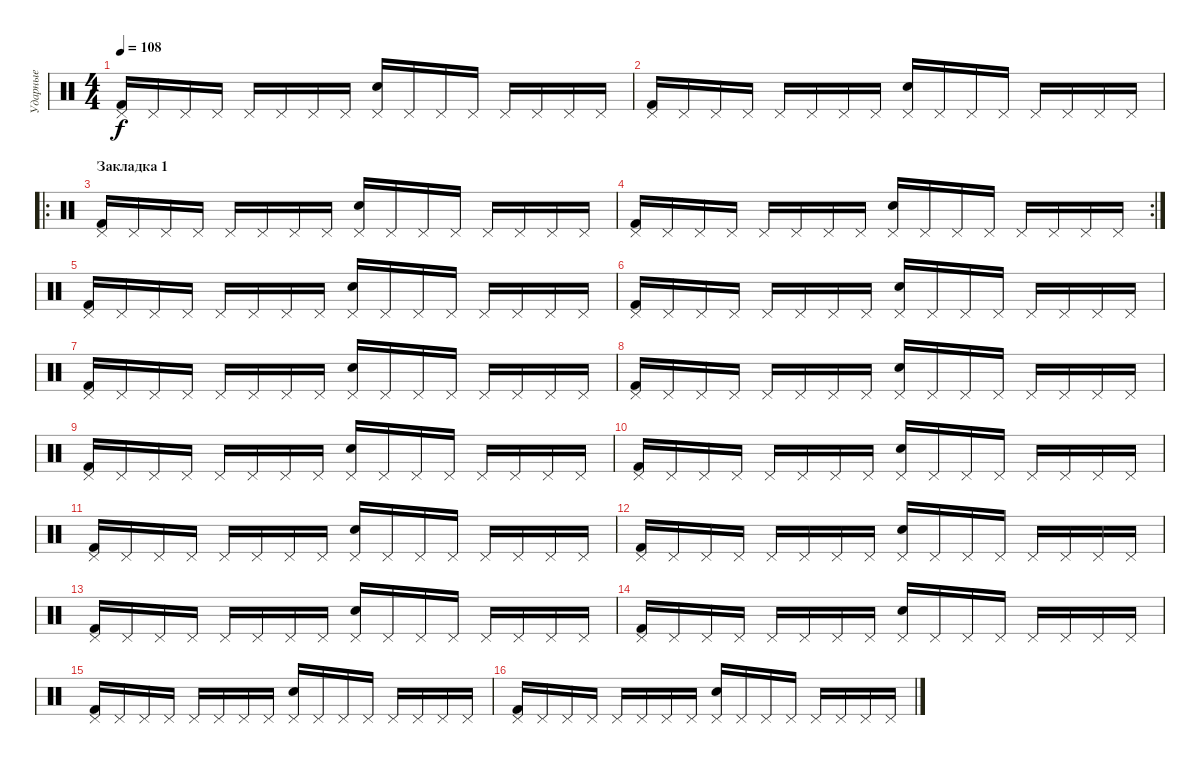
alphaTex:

\track ("Ударные" "Ударные") {instrument percussion}
\staff {score}
\articulation defaults
\ts (4 4)
\tempo 108
\clef neutral
\ks c
("Kick (hit) 2" "Pedal Hi-Hat (hit)").16{dy f} "Pedal Hi-Hat (hit)".16 "Pedal Hi-Hat (hit)".16 "Pedal Hi-Hat (hit)".16 "Pedal Hi-Hat (hit)".16 "Pedal Hi-Hat (hit)".16 "Pedal Hi-Hat (hit)".16 "Pedal Hi-Hat (hit)".16 ("Snare (hit) 2" "Pedal Hi-Hat (hit)").16 "Pedal Hi-Hat (hit)".16 "Pedal Hi-Hat (hit)".16 "Pedal Hi-Hat (hit)".16 "Pedal Hi-Hat (hit)".16 "Pedal Hi-Hat (hit)".16 "Pedal Hi-Hat (hit)".16 "Pedal Hi-Hat (hit)".16 |
("Kick (hit) 2" "Pedal Hi-Hat (hit)").16 "Pedal Hi-Hat (hit)".16 "Pedal Hi-Hat (hit)".16 "Pedal Hi-Hat (hit)".16 "Pedal Hi-Hat (hit)".16 "Pedal Hi-Hat (hit)".16 "Pedal Hi-Hat (hit)".16 "Pedal Hi-Hat (hit)".16 ("Snare (hit) 2" "Pedal Hi-Hat (hit)").16 "Pedal Hi-Hat (hit)".16 "Pedal Hi-Hat (hit)".16 "Pedal Hi-Hat (hit)".16 "Pedal Hi-Hat (hit)".16 "Pedal Hi-Hat (hit)".16 "Pedal Hi-Hat (hit)".16 "Pedal Hi-Hat (hit)".16 |
\ro
\section ("" "Закладка 1")
("Kick (hit) 2" "Pedal Hi-Hat (hit)").16 "Pedal Hi-Hat (hit)".16 "Pedal Hi-Hat (hit)".16 "Pedal Hi-Hat (hit)".16 "Pedal Hi-Hat (hit)".16 "Pedal Hi-Hat (hit)".16 "Pedal Hi-Hat (hit)".16 "Pedal Hi-Hat (hit)".16 ("Snare (hit) 2" "Pedal Hi-Hat (hit)").16 "Pedal Hi-Hat (hit)".16 "Pedal Hi-Hat (hit)".16 "Pedal Hi-Hat (hit)".16 "Pedal Hi-Hat (hit)".16 "Pedal Hi-Hat (hit)".16 "Pedal Hi-Hat (hit)".16 "Pedal Hi-Hat (hit)".16 |
\rc 2
("Kick (hit) 2" "Pedal Hi-Hat (hit)").16 "Pedal Hi-Hat (hit)".16 "Pedal Hi-Hat (hit)".16 "Pedal Hi-Hat (hit)".16 "Pedal Hi-Hat (hit)".16 "Pedal Hi-Hat (hit)".16 "Pedal Hi-Hat (hit)".16 "Pedal Hi-Hat (hit)".16 ("Snare (hit) 2" "Pedal Hi-Hat (hit)").16 "Pedal Hi-Hat (hit)".16 "Pedal Hi-Hat (hit)".16 "Pedal Hi-Hat (hit)".16 "Pedal Hi-Hat (hit)".16 "Pedal Hi-Hat (hit)".16 "Pedal Hi-Hat (hit)".16 "Pedal Hi-Hat (hit)".16 |
("Kick (hit) 2" "Pedal Hi-Hat (hit)").16 "Pedal Hi-Hat (hit)".16 "Pedal Hi-Hat (hit)".16 "Pedal Hi-Hat (hit)".16 "Pedal Hi-Hat (hit)".16 "Pedal Hi-Hat (hit)".16 "Pedal Hi-Hat (hit)".16 "Pedal Hi-Hat (hit)".16 ("Snare (hit) 2" "Pedal Hi-Hat (hit)").16 "Pedal Hi-Hat (hit)".16 "Pedal Hi-Hat (hit)".16 "Pedal Hi-Hat (hit)".16 "Pedal Hi-Hat (hit)".16 "Pedal Hi-Hat (hit)".16 "Pedal Hi-Hat (hit)".16 "Pedal Hi-Hat (hit)".16 |
("Kick (hit) 2" "Pedal Hi-Hat (hit)").16 "Pedal Hi-Hat (hit)".16 "Pedal Hi-Hat (hit)".16 "Pedal Hi-Hat (hit)".16 "Pedal Hi-Hat (hit)".16 "Pedal Hi-Hat (hit)".16 "Pedal Hi-Hat (hit)".16 "Pedal Hi-Hat (hit)".16 ("Snare (hit) 2" "Pedal Hi-Hat (hit)").16 "Pedal Hi-Hat (hit)".16 "Pedal Hi-Hat (hit)".16 "Pedal Hi-Hat (hit)".16 "Pedal Hi-Hat (hit)".16 "Pedal Hi-Hat (hit)".16 "Pedal Hi-Hat (hit)".16 "Pedal Hi-Hat (hit)".16 |
("Kick (hit) 2" "Pedal Hi-Hat (hit)").16 "Pedal Hi-Hat (hit)".16 "Pedal Hi-Hat (hit)".16 "Pedal Hi-Hat (hit)".16 "Pedal Hi-Hat (hit)".16 "Pedal Hi-Hat (hit)".16 "Pedal Hi-Hat (hit)".16 "Pedal Hi-Hat (hit)".16 ("Snare (hit) 2" "Pedal Hi-Hat (hit)").16 "Pedal Hi-Hat (hit)".16 "Pedal Hi-Hat (hit)".16 "Pedal Hi-Hat (hit)".16 "Pedal Hi-Hat (hit)".16 "Pedal Hi-Hat (hit)".16 "Pedal Hi-Hat (hit)".16 "Pedal Hi-Hat (hit)".16 |
("Kick (hit) 2" "Pedal Hi-Hat (hit)").16 "Pedal Hi-Hat (hit)".16 "Pedal Hi-Hat (hit)".16 "Pedal Hi-Hat (hit)".16 "Pedal Hi-Hat (hit)".16 "Pedal Hi-Hat (hit)".16 "Pedal Hi-Hat (hit)".16 "Pedal Hi-Hat (hit)".16 ("Snare (hit) 2" "Pedal Hi-Hat (hit)").16 "Pedal Hi-Hat (hit)".16 "Pedal Hi-Hat (hit)".16 "Pedal Hi-Hat (hit)".16 "Pedal Hi-Hat (hit)".16 "Pedal Hi-Hat (hit)".16 "Pedal Hi-Hat (hit)".16 "Pedal Hi-Hat (hit)".16 |
("Kick (hit) 2" "Pedal Hi-Hat (hit)").16 "Pedal Hi-Hat (hit)".16 "Pedal Hi-Hat (hit)".16 "Pedal Hi-Hat (hit)".16 "Pedal Hi-Hat (hit)".16 "Pedal Hi-Hat (hit)".16 "Pedal Hi-Hat (hit)".16 "Pedal Hi-Hat (hit)".16 ("Snare (hit) 2" "Pedal Hi-Hat (hit)").16 "Pedal Hi-Hat (hit)".16 "Pedal Hi-Hat (hit)".16 "Pedal Hi-Hat (hit)".16 "Pedal Hi-Hat (hit)".16 "Pedal Hi-Hat (hit)".16 "Pedal Hi-Hat (hit)".16 "Pedal Hi-Hat (hit)".16 |
("Kick (hit) 2" "Pedal Hi-Hat (hit)").16 "Pedal Hi-Hat (hit)".16 "Pedal Hi-Hat (hit)".16 "Pedal Hi-Hat (hit)".16 "Pedal Hi-Hat (hit)".16 "Pedal Hi-Hat (hit)".16 "Pedal Hi-Hat (hit)".16 "Pedal Hi-Hat (hit)".16 ("Snare (hit) 2" "Pedal Hi-Hat (hit)").16 "Pedal Hi-Hat (hit)".16 "Pedal Hi-Hat (hit)".16 "Pedal Hi-Hat (hit)".16 "Pedal Hi-Hat (hit)".16 "Pedal Hi-Hat (hit)".16 "Pedal Hi-Hat (hit)".16 "Pedal Hi-Hat (hit)".16 |
("Kick (hit) 2" "Pedal Hi-Hat (hit)").16 "Pedal Hi-Hat (hit)".16 "Pedal Hi-Hat (hit)".16 "Pedal Hi-Hat (hit)".16 "Pedal Hi-Hat (hit)".16 "Pedal Hi-Hat (hit)".16 "Pedal Hi-Hat (hit)".16 "Pedal Hi-Hat (hit)".16 ("Snare (hit) 2" "Pedal Hi-Hat (hit)").16 "Pedal Hi-Hat (hit)".16 "Pedal Hi-Hat (hit)".16 "Pedal Hi-Hat (hit)".16 "Pedal Hi-Hat (hit)".16 "Pedal Hi-Hat (hit)".16 "Pedal Hi-Hat (hit)".16 "Pedal Hi-Hat (hit)".16 |
("Kick (hit) 2" "Pedal Hi-Hat (hit)").16 "Pedal Hi-Hat (hit)".16 "Pedal Hi-Hat (hit)".16 "Pedal Hi-Hat (hit)".16 "Pedal Hi-Hat (hit)".16 "Pedal Hi-Hat (hit)".16 "Pedal Hi-Hat (hit)".16 "Pedal Hi-Hat (hit)".16 ("Snare (hit) 2" "Pedal Hi-Hat (hit)").16 "Pedal Hi-Hat (hit)".16 "Pedal Hi-Hat (hit)".16 "Pedal Hi-Hat (hit)".16 "Pedal Hi-Hat (hit)".16 "Pedal Hi-Hat (hit)".16 "Pedal Hi-Hat (hit)".16 "Pedal Hi-Hat (hit)".16 |
("Kick (hit) 2" "Pedal Hi-Hat (hit)").16 "Pedal Hi-Hat (hit)".16 "Pedal Hi-Hat (hit)".16 "Pedal Hi-Hat (hit)".16 "Pedal Hi-Hat (hit)".16 "Pedal Hi-Hat (hit)".16 "Pedal Hi-Hat (hit)".16 "Pedal Hi-Hat (hit)".16 ("Snare (hit) 2" "Pedal Hi-Hat (hit)").16 "Pedal Hi-Hat (hit)".16 "Pedal Hi-Hat (hit)".16 "Pedal Hi-Hat (hit)".16 "Pedal Hi-Hat (hit)".16 "Pedal Hi-Hat (hit)".16 "Pedal Hi-Hat (hit)".16 "Pedal Hi-Hat (hit)".16 |
("Kick (hit) 2" "Pedal Hi-Hat (hit)").16 "Pedal Hi-Hat (hit)".16 "Pedal Hi-Hat (hit)".16 "Pedal Hi-Hat (hit)".16 "Pedal Hi-Hat (hit)".16 "Pedal Hi-Hat (hit)".16 "Pedal Hi-Hat (hit)".16 "Pedal Hi-Hat (hit)".16 ("Snare (hit) 2" "Pedal Hi-Hat (hit)").16 "Pedal Hi-Hat (hit)".16 "Pedal Hi-Hat (hit)".16 "Pedal Hi-Hat (hit)".16 "Pedal Hi-Hat (hit)".16 "Pedal Hi-Hat (hit)".16 "Pedal Hi-Hat (hit)".16 "Pedal Hi-Hat (hit)".16 |
("Kick (hit) 2" "Pedal Hi-Hat (hit)").16 "Pedal Hi-Hat (hit)".16 "Pedal Hi-Hat (hit)".16 "Pedal Hi-Hat (hit)".16 "Pedal Hi-Hat (hit)".16 "Pedal Hi-Hat (hit)".16 "Pedal Hi-Hat (hit)".16 "Pedal Hi-Hat (hit)".16 ("Snare (hit) 2" "Pedal Hi-Hat (hit)").16 "Pedal Hi-Hat (hit)".16 "Pedal Hi-Hat (hit)".16 "Pedal Hi-Hat (hit)".16 "Pedal Hi-Hat (hit)".16 "Pedal Hi-Hat (hit)".16 "Pedal Hi-Hat (hit)".16 "Pedal Hi-Hat (hit)".16 |
("Kick (hit) 2" "Pedal Hi-Hat (hit)").16 "Pedal Hi-Hat (hit)".16 "Pedal Hi-Hat (hit)".16 "Pedal Hi-Hat (hit)".16 "Pedal Hi-Hat (hit)".16 "Pedal Hi-Hat (hit)".16 "Pedal Hi-Hat (hit)".16 "Pedal Hi-Hat (hit)".16 ("Snare (hit) 2" "Pedal Hi-Hat (hit)").16 "Pedal Hi-Hat (hit)".16 "Pedal Hi-Hat (hit)".16 "Pedal Hi-Hat (hit)".16 "Pedal Hi-Hat (hit)".16 "Pedal Hi-Hat (hit)".16 "Pedal Hi-Hat (hit)".16 "Pedal Hi-Hat (hit)".16
